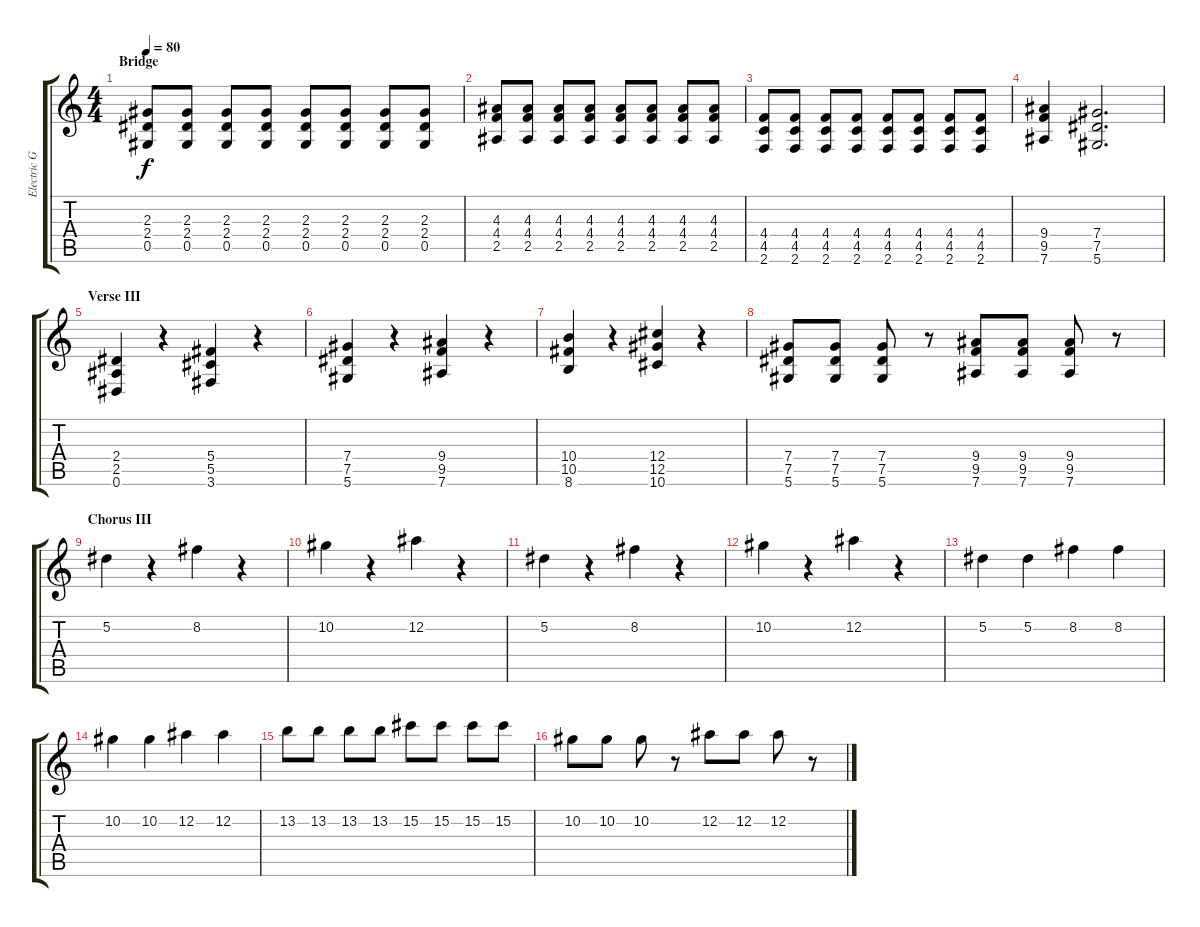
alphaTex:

\track ("Electric Guitar" "Electric G") {instrument overdrivenguitar}
\staff {score tabs}
\tuning (Eb4 Bb3 Gb3 Db3 Ab2 Eb2) {hide}
\ts (4 4)
\section ("" "Bridge")
\tempo 80
\clef g2
\ks c
(2.3 2.4 0.5).8{dy f} (2.3 2.4 0.5).8 (2.3 2.4 0.5).8 (2.3 2.4 0.5).8 (2.3 2.4 0.5).8 (2.3 2.4 0.5).8 (2.3 2.4 0.5).8 (2.3 2.4 0.5).8 |
(4.3 4.4 2.5).8 (4.3 4.4 2.5).8 (4.3 4.4 2.5).8 (4.3 4.4 2.5).8 (4.3 4.4 2.5).8 (4.3 4.4 2.5).8 (4.3 4.4 2.5).8 (4.3 4.4 2.5).8 |
(4.4 4.5 2.6).8 (4.4 4.5 2.6).8 (4.4 4.5 2.6).8 (4.4 4.5 2.6).8 (4.4 4.5 2.6).8 (4.4 4.5 2.6).8 (4.4 4.5 2.6).8 (4.4 4.5 2.6).8 |
(9.4 9.5 7.6).4 (7.4 7.5 5.6).2{d} |
\section ("" "Verse III")
(2.4 2.5 0.6).4 r.4 (5.4 5.5 3.6).4 r.4 |
(7.4 7.5 5.6).4 r.4 (9.4 9.5 7.6).4 r.4 |
(10.4 10.5 8.6).4 r.4 (12.4 12.5 10.6).4 r.4 |
(7.4 7.5 5.6).8 (7.4 7.5 5.6).8 (7.4 7.5 5.6).8 r.8 (9.4 9.5 7.6).8 (9.4 9.5 7.6).8 (9.4 9.5 7.6).8 r.8 |
\section ("" "Chorus III")
5.2.4 r.4 8.2.4 r.4 |
10.2.4 r.4 12.2.4 r.4 |
5.2.4 r.4 8.2.4 r.4 |
10.2.4 r.4 12.2.4 r.4 |
5.2.4 5.2.4 8.2.4 8.2.4 |
10.2.4 10.2.4 12.2.4 12.2.4 |
13.2.8 13.2.8 13.2.8 13.2.8 15.2.8 15.2.8 15.2.8 15.2.8 |
10.2.8 10.2.8 10.2.8 r.8 12.2.8 12.2.8 12.2.8 r.8
